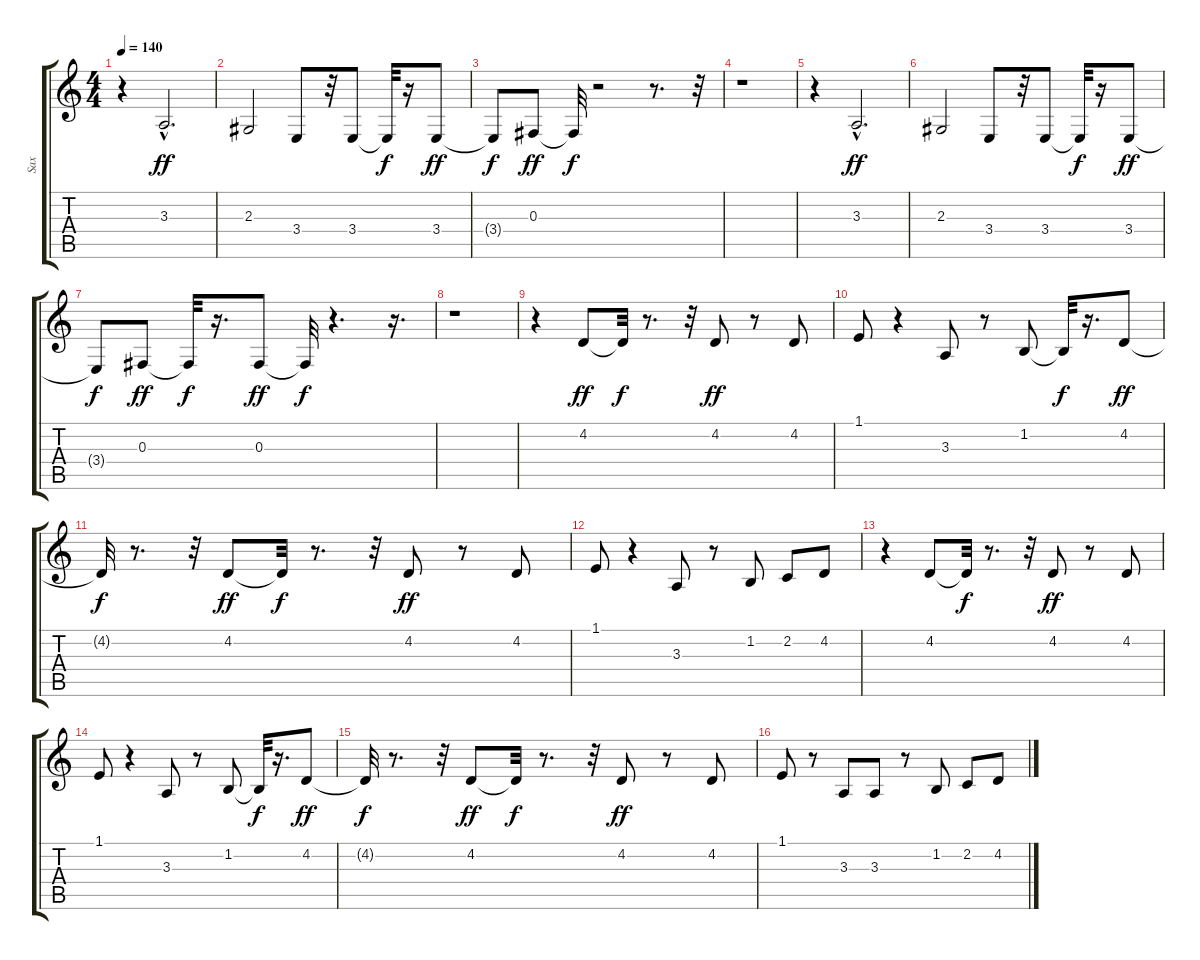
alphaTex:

\track ("Sax" "Sax") {instrument altosax}
\staff {score tabs}
\tuning (Eb4 Bb3 Gb3 Db3 Ab2 Eb2) {hide}
\ts (4 4)
\tempo 140
\clef g2
\ks c
r.4{dy ff} 3.3{hac}.2{d} |
2.3.2 3.4.8 r.32 3.4.8 3.4{t}.32{dy f} r.16 3.4.8{dy ff} |
3.4{t}.8{dy f} 0.3.8{dy ff} 0.3{t}.32{dy f} r.2 r.8{d} r.32 |
r.1 |
r.4 3.3{hac}.2{d dy ff} |
2.3.2 3.4.8 r.32 3.4.8 3.4{t}.32{dy f} r.16 3.4.8{dy ff} |
3.4{t}.8{dy f} 0.3.8{dy ff} 0.3{t}.32{dy f} r.16{d} 0.3.8{dy ff} 0.3{t}.32{dy f} r.4{d} r.16{d} |
r.1 |
r.4 4.2.8{dy ff} 4.2{t}.32{dy f} r.8{d} r.32 4.2.8{dy ff} r.8 4.2.8 |
1.1.8 r.4 3.3.8 r.8 1.2.8 1.2{t}.32{dy f} r.16{d} 4.2.8{dy ff} |
4.2{t}.32{dy f} r.8{d} r.32 4.2.8{dy ff} 4.2{t}.32{dy f} r.8{d} r.32 4.2.8{dy ff} r.8 4.2.8 |
1.1.8 r.4 3.3.8 r.8 1.2.8 2.2.8 4.2.8 |
r.4 4.2.8 4.2{t}.32{dy f} r.8{d} r.32 4.2.8{dy ff} r.8 4.2.8 |
1.1.8 r.4 3.3.8 r.8 1.2.8 1.2{t}.32{dy f} r.16{d} 4.2.8{dy ff} |
4.2{t}.32{dy f} r.8{d} r.32 4.2.8{dy ff} 4.2{t}.32{dy f} r.8{d} r.32 4.2.8{dy ff} r.8 4.2.8 |
1.1.8 r.8 3.3.8 3.3.8 r.8 1.2.8 2.2.8 4.2.8
